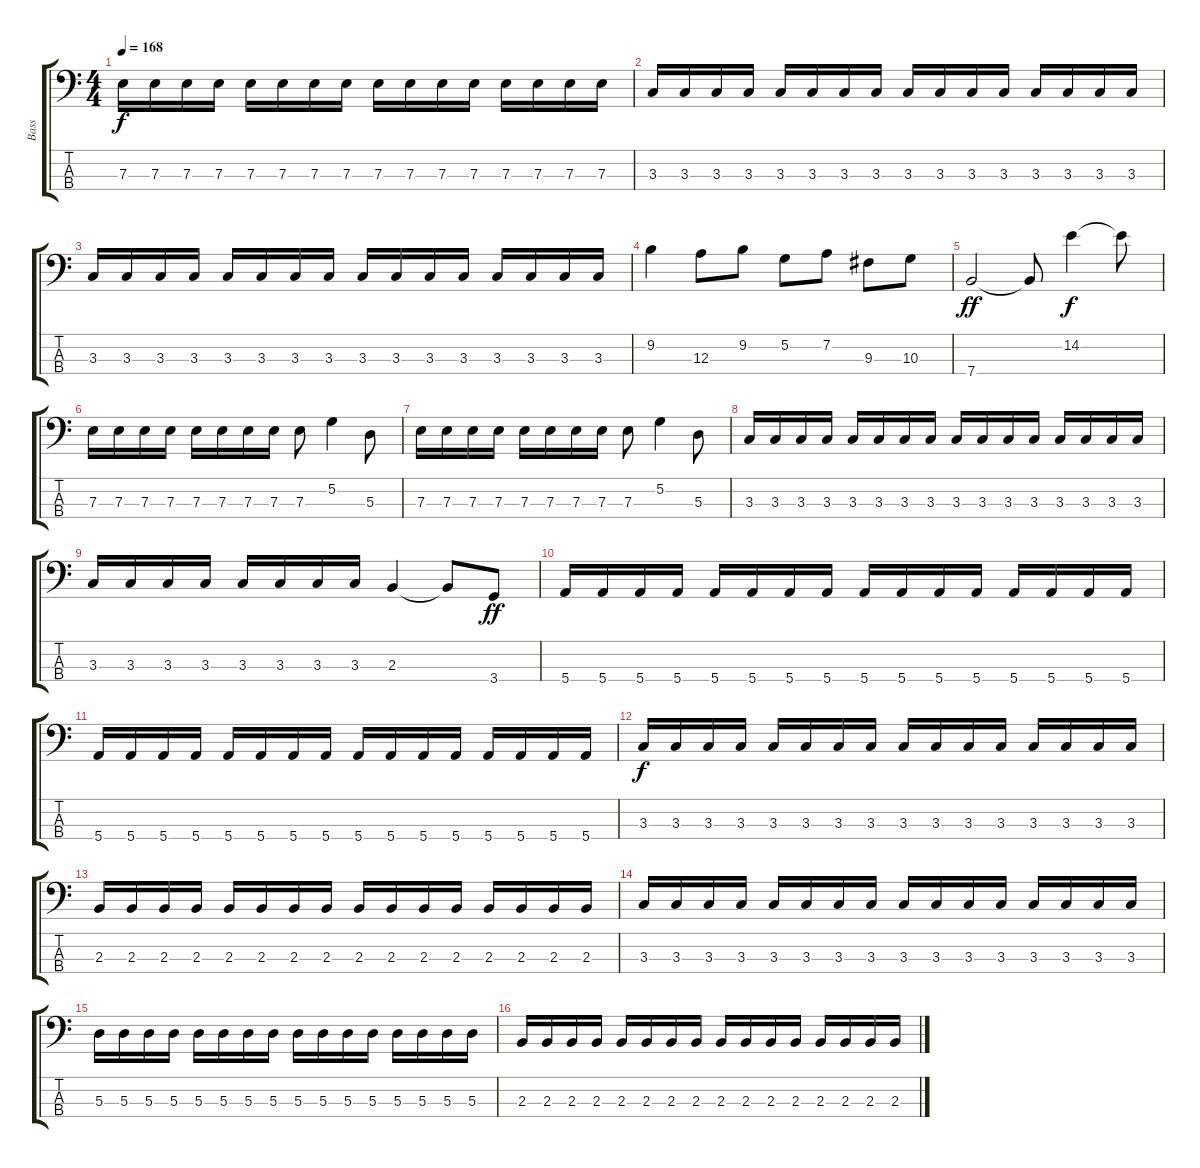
\track ("Bass" "Bass") {instrument electricbasspick}
\staff {score tabs}
\tuning (G2 D2 A1 E1) {hide}
\ts (4 4)
\tempo 168
\clef f4
\ks c
7.3.16{dy f} 7.3.16 7.3.16 7.3.16 7.3.16 7.3.16 7.3.16 7.3.16 7.3.16 7.3.16 7.3.16 7.3.16 7.3.16 7.3.16 7.3.16 7.3.16 |
3.3.16 3.3.16 3.3.16 3.3.16 3.3.16 3.3.16 3.3.16 3.3.16 3.3.16 3.3.16 3.3.16 3.3.16 3.3.16 3.3.16 3.3.16 3.3.16 |
3.3.16 3.3.16 3.3.16 3.3.16 3.3.16 3.3.16 3.3.16 3.3.16 3.3.16 3.3.16 3.3.16 3.3.16 3.3.16 3.3.16 3.3.16 3.3.16 |
9.2.4 12.3.8 9.2.8 5.2.8 7.2.8 9.3.8 10.3.8 |
7.4.2{dy ff} 7.4{t}.8 14.2.4{dy f} 14.2{t}.8 |
7.3.16 7.3.16 7.3.16 7.3.16 7.3.16 7.3.16 7.3.16 7.3.16 7.3.8 5.2.4 5.3.8 |
7.3.16 7.3.16 7.3.16 7.3.16 7.3.16 7.3.16 7.3.16 7.3.16 7.3.8 5.2.4 5.3.8 |
3.3.16 3.3.16 3.3.16 3.3.16 3.3.16 3.3.16 3.3.16 3.3.16 3.3.16 3.3.16 3.3.16 3.3.16 3.3.16 3.3.16 3.3.16 3.3.16 |
3.3.16 3.3.16 3.3.16 3.3.16 3.3.16 3.3.16 3.3.16 3.3.16 2.3.4 2.3{t}.8 3.4.8{dy ff} |
5.4.16 5.4.16 5.4.16 5.4.16 5.4.16 5.4.16 5.4.16 5.4.16 5.4.16 5.4.16 5.4.16 5.4.16 5.4.16 5.4.16 5.4.16 5.4.16 |
5.4.16 5.4.16 5.4.16 5.4.16 5.4.16 5.4.16 5.4.16 5.4.16 5.4.16 5.4.16 5.4.16 5.4.16 5.4.16 5.4.16 5.4.16 5.4.16 |
3.3.16{dy f} 3.3.16 3.3.16 3.3.16 3.3.16 3.3.16 3.3.16 3.3.16 3.3.16 3.3.16 3.3.16 3.3.16 3.3.16 3.3.16 3.3.16 3.3.16 |
2.3.16 2.3.16 2.3.16 2.3.16 2.3.16 2.3.16 2.3.16 2.3.16 2.3.16 2.3.16 2.3.16 2.3.16 2.3.16 2.3.16 2.3.16 2.3.16 |
3.3.16 3.3.16 3.3.16 3.3.16 3.3.16 3.3.16 3.3.16 3.3.16 3.3.16 3.3.16 3.3.16 3.3.16 3.3.16 3.3.16 3.3.16 3.3.16 |
5.3.16 5.3.16 5.3.16 5.3.16 5.3.16 5.3.16 5.3.16 5.3.16 5.3.16 5.3.16 5.3.16 5.3.16 5.3.16 5.3.16 5.3.16 5.3.16 |
2.3.16 2.3.16 2.3.16 2.3.16 2.3.16 2.3.16 2.3.16 2.3.16 2.3.16 2.3.16 2.3.16 2.3.16 2.3.16 2.3.16 2.3.16 2.3.16
